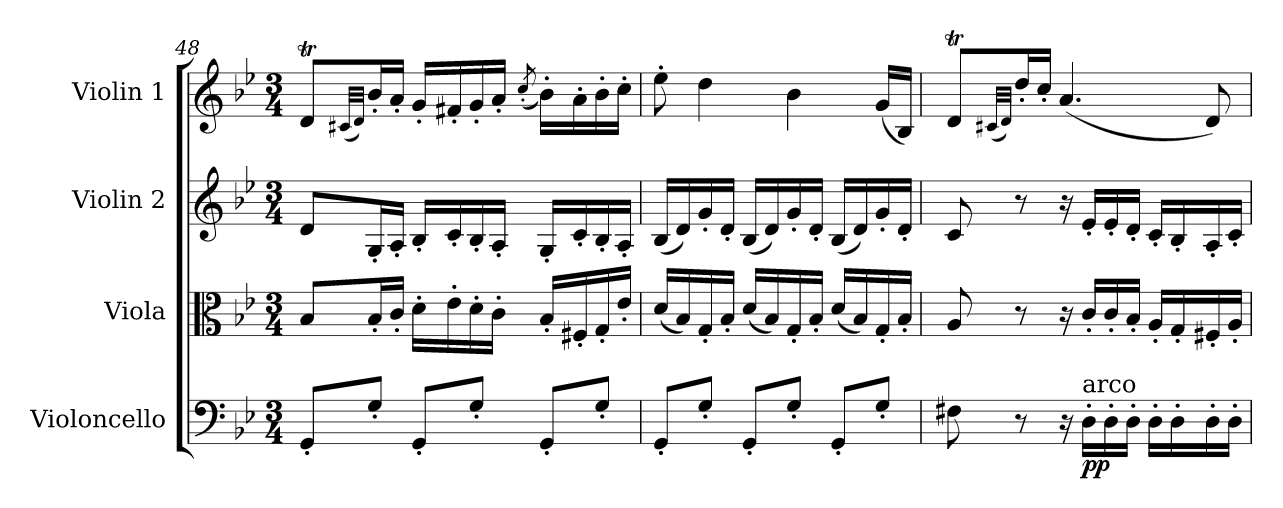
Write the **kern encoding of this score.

**kern	**dynam	**kern	**kern	**kern
*part4	*part4	*part3	*part2	*part1
*staff4	*staff4	*staff3	*staff2	*staff1
*I"Violoncello	*	*I"Viola	*I"Violin 2	*I"Violin 1
*I'Vc	*	*I'Vla	*I'Vln	*I'Vln
*clefF4	*	*clefC3	*clefG2	*clefG2
*k[b-e-]	*	*k[b-e-]	*k[b-e-]	*k[b-e-]
*M3/4	*	*M3/4	*M3/4	*M3/4
=48	=48	=48	=48	=48
8GG'/L	.	8B-/L	8d/L	8dt/L
.	.	.	.	(32qc#X/LLL
.	.	.	.	32qd/JJJ)
8G'/J	.	16B-'/L	16G'/L	16b-'/L
.	.	16c'/JJ	16A'/JJ	16a'/JJ
8GG'/L	.	16d'\LL	16B-'/LL	16g'/LL
.	.	16e-'\	16c'/	16f#X'/
8G'/J	.	16d'\	16B-'/	16g'/
.	.	16c'\JJ	16A'/JJ	16a'/JJ
.	.	.	.	(8qcc'/
8GG'/L	.	16B-'/LL	16G'/LL	16b-'\LL)
.	.	16F#X'/	16c'/	16a'\
8G'/J	.	16G'/	16B-'/	16b-'\
.	.	16e-'/JJ	16A'/JJ	16cc'\JJ
!!LO:LB:g=z
=49	=49	=49	=49	=49
8GG'/L	.	(16d/LL	(<16B-/LL	8ee-'\
.	.	16B-/)	16d/)	.
8G'/J	.	16G'/	16g'/	4dd\
.	.	16B-'/JJ	16d'/JJ	.
8GG'/L	.	(16d/LL	(<16B-/LL	.
.	.	16B-/)	16d/)	.
8G'/J	.	16G'/	16g'/	4b-\
.	.	16B-'/JJ	16d'/JJ	.
8GG'/L	.	(16d/LL	(<16B-/LL	.
.	.	16B-/)	16d/)	.
8G'/J	.	16G'/	16g'/	(16g/LL
.	.	16B-'/JJ	16d'/JJ	16B-/JJ)
!!LO:LB:g=z
=50	=50	=50	=50	=50
8F#X\	.	8A/	8c/	8dt/L
.	.	.	.	(32qc#X/LLL
.	.	.	.	32qd/JJJ)
8r	.	8r	8r	16dd'/L
.	.	.	.	16cc'/JJ
16r	.	16r	16r	(4.a/
!LO:TX:a:t=arco	!	!	!	!
!	!LO:DY:b	!	!	!
16D'\LL	pp	16c'/LL	16e-'/LL	.
16D'\	.	16c'/	16e-'/	.
16D'\JJ	.	16B-'/JJ	16d'/JJ	.
16D'\LL	.	16A'/LL	16c'/LL	.
16D'\	.	16G'/	16B-'/	.
16D'\	.	16F#X'/	16A'/	8d/)
16D'\JJ	.	16A'/JJ	16c'/JJ	.
=	=	=	=	=
*-	*-	*-	*-	*-
